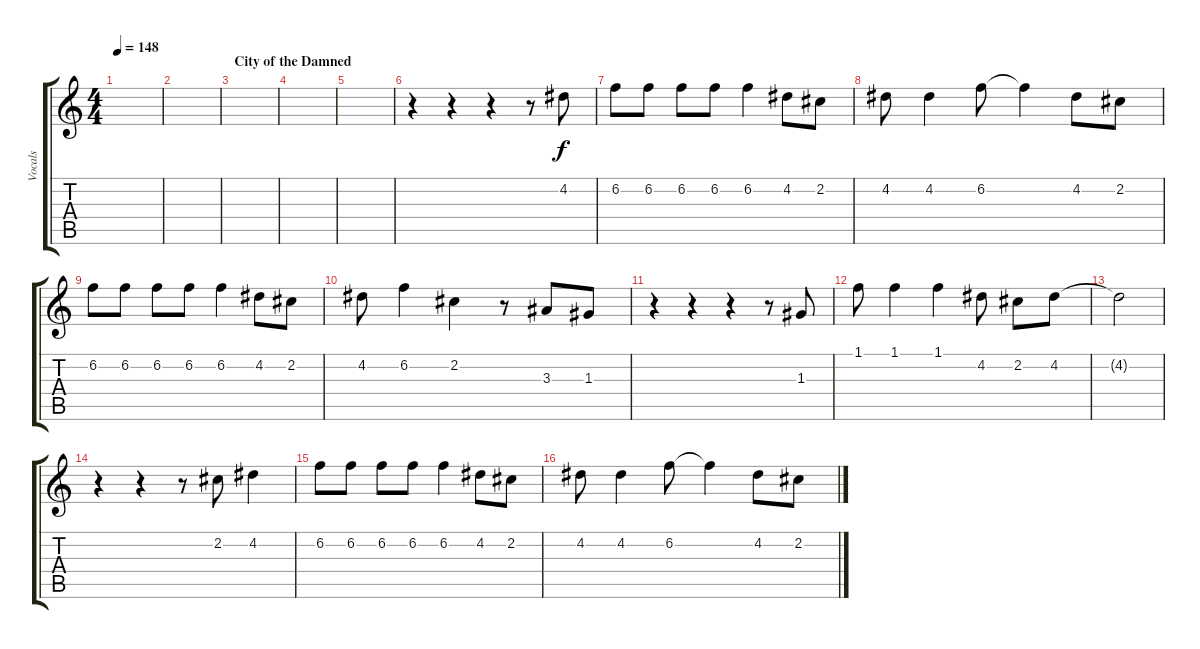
\track ("Vocals" "Vocals") {instrument acousticguitarnylon}
\staff {score tabs}
\tuning (E4 B3 G3 D3 A2 E2) {hide}
\ts (4 4)
\tempo 148
\clef g2
\ks c
|
|
\section ("" "City of the Damned")
|
|
|
r.4 r.4 r.4 r.8 4.2.8 |
6.2.8 6.2.8 6.2.8 6.2.8 6.2.4 4.2.8 2.2.8 |
4.2.8 4.2.4 6.2.8 6.2{t}.4 4.2.8 2.2.8 |
6.2.8 6.2.8 6.2.8 6.2.8 6.2.4 4.2.8 2.2.8 |
4.2.8 6.2.4 2.2.4 r.8 3.3.8 1.3.8 |
r.4 r.4 r.4 r.8 1.3.8 |
1.1.8 1.1.4 1.1.4 4.2.8 2.2.8 4.2.8 |
4.2{t}.2 |
r.4 r.4 r.8 2.2.8 4.2.4 |
6.2.8 6.2.8 6.2.8 6.2.8 6.2.4 4.2.8 2.2.8 |
4.2.8 4.2.4 6.2.8 6.2{t}.4 4.2.8 2.2.8
